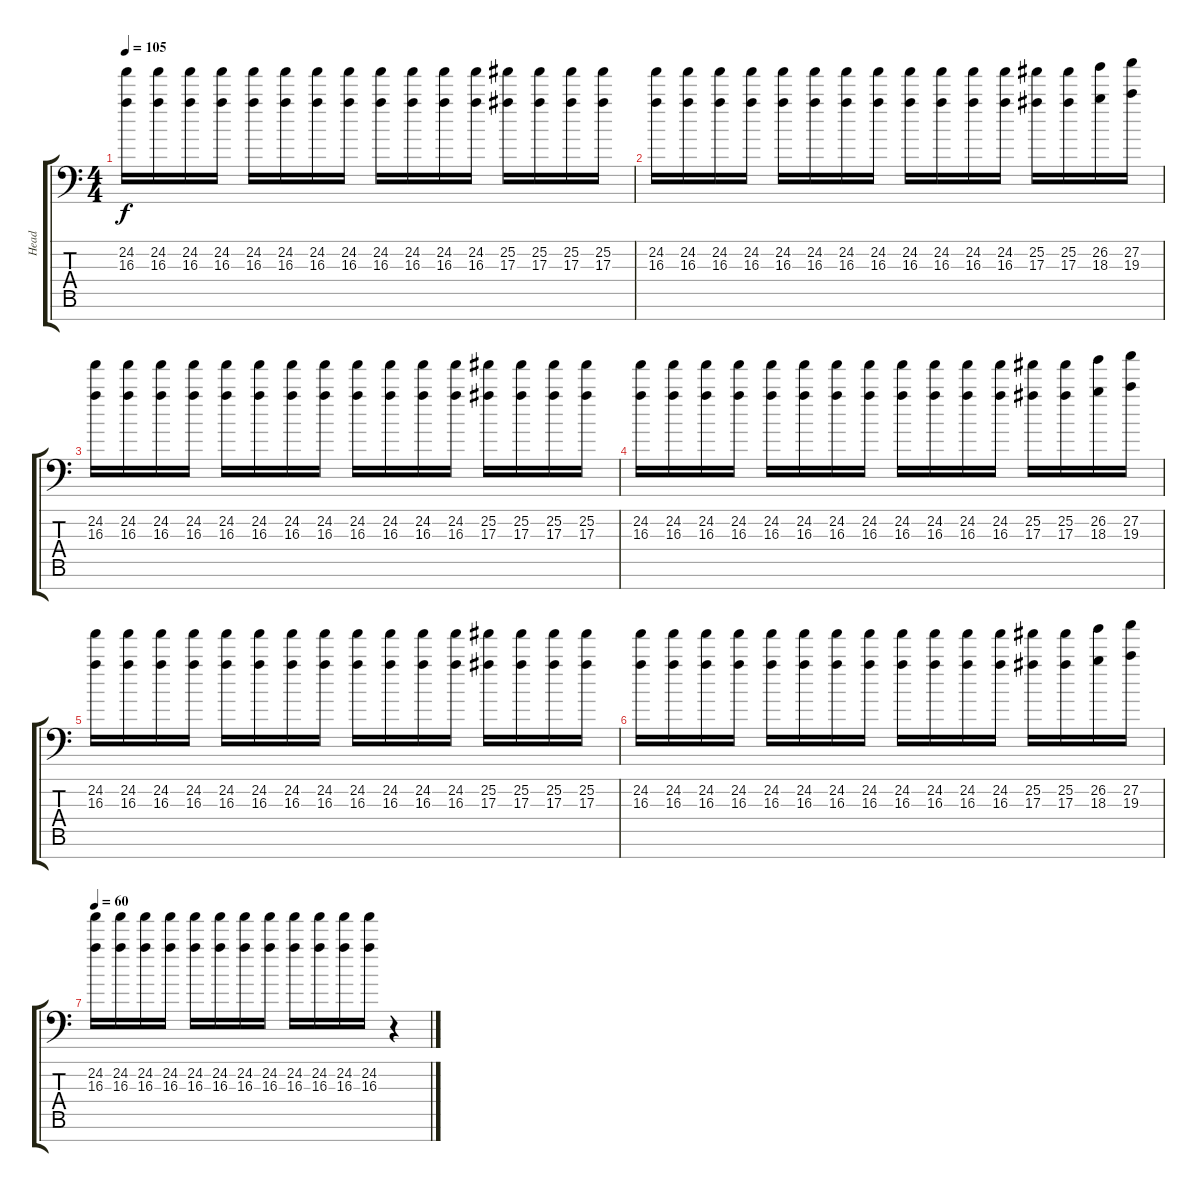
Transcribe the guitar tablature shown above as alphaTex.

\track ("Head" "Head") {instrument distortionguitar}
\staff {score tabs}
\tuning (D4 A3 F3 C3 G2 D2 A1) {hide}
\ts (4 4)
\tempo 105
\clef f4
\ks c
(24.2 16.3).16{dy f} (24.2 16.3).16 (24.2 16.3).16 (24.2 16.3).16 (24.2 16.3).16 (24.2 16.3).16 (24.2 16.3).16 (24.2 16.3).16 (24.2 16.3).16 (24.2 16.3).16 (24.2 16.3).16 (24.2 16.3).16 (25.2 17.3).16 (25.2 17.3).16 (25.2 17.3).16 (25.2 17.3).16 |
(24.2 16.3).16 (24.2 16.3).16 (24.2 16.3).16 (24.2 16.3).16 (24.2 16.3).16 (24.2 16.3).16 (24.2 16.3).16 (24.2 16.3).16 (24.2 16.3).16 (24.2 16.3).16 (24.2 16.3).16 (24.2 16.3).16 (25.2 17.3).16 (25.2 17.3).16 (26.2 18.3).16 (27.2 19.3).16 |
(24.2 16.3).16 (24.2 16.3).16 (24.2 16.3).16 (24.2 16.3).16 (24.2 16.3).16 (24.2 16.3).16 (24.2 16.3).16 (24.2 16.3).16 (24.2 16.3).16 (24.2 16.3).16 (24.2 16.3).16 (24.2 16.3).16 (25.2 17.3).16 (25.2 17.3).16 (25.2 17.3).16 (25.2 17.3).16 |
(24.2 16.3).16 (24.2 16.3).16 (24.2 16.3).16 (24.2 16.3).16 (24.2 16.3).16 (24.2 16.3).16 (24.2 16.3).16 (24.2 16.3).16 (24.2 16.3).16 (24.2 16.3).16 (24.2 16.3).16 (24.2 16.3).16 (25.2 17.3).16 (25.2 17.3).16 (26.2 18.3).16 (27.2 19.3).16 |
(24.2 16.3).16 (24.2 16.3).16 (24.2 16.3).16 (24.2 16.3).16 (24.2 16.3).16 (24.2 16.3).16 (24.2 16.3).16 (24.2 16.3).16 (24.2 16.3).16 (24.2 16.3).16 (24.2 16.3).16 (24.2 16.3).16 (25.2 17.3).16 (25.2 17.3).16 (25.2 17.3).16 (25.2 17.3).16 |
(24.2 16.3).16 (24.2 16.3).16 (24.2 16.3).16 (24.2 16.3).16 (24.2 16.3).16 (24.2 16.3).16 (24.2 16.3).16 (24.2 16.3).16 (24.2 16.3).16 (24.2 16.3).16 (24.2 16.3).16 (24.2 16.3).16 (25.2 17.3).16 (25.2 17.3).16 (26.2 18.3).16 (27.2 19.3).16 |
\tempo 60
(24.2 16.3).16{volume 9} (24.2 16.3).16 (24.2 16.3).16 (24.2 16.3).16 (24.2 16.3).16 (24.2 16.3).16 (24.2 16.3).16 (24.2 16.3).16 (24.2 16.3).16 (24.2 16.3).16 (24.2 16.3).16 (24.2 16.3).16 r.4
